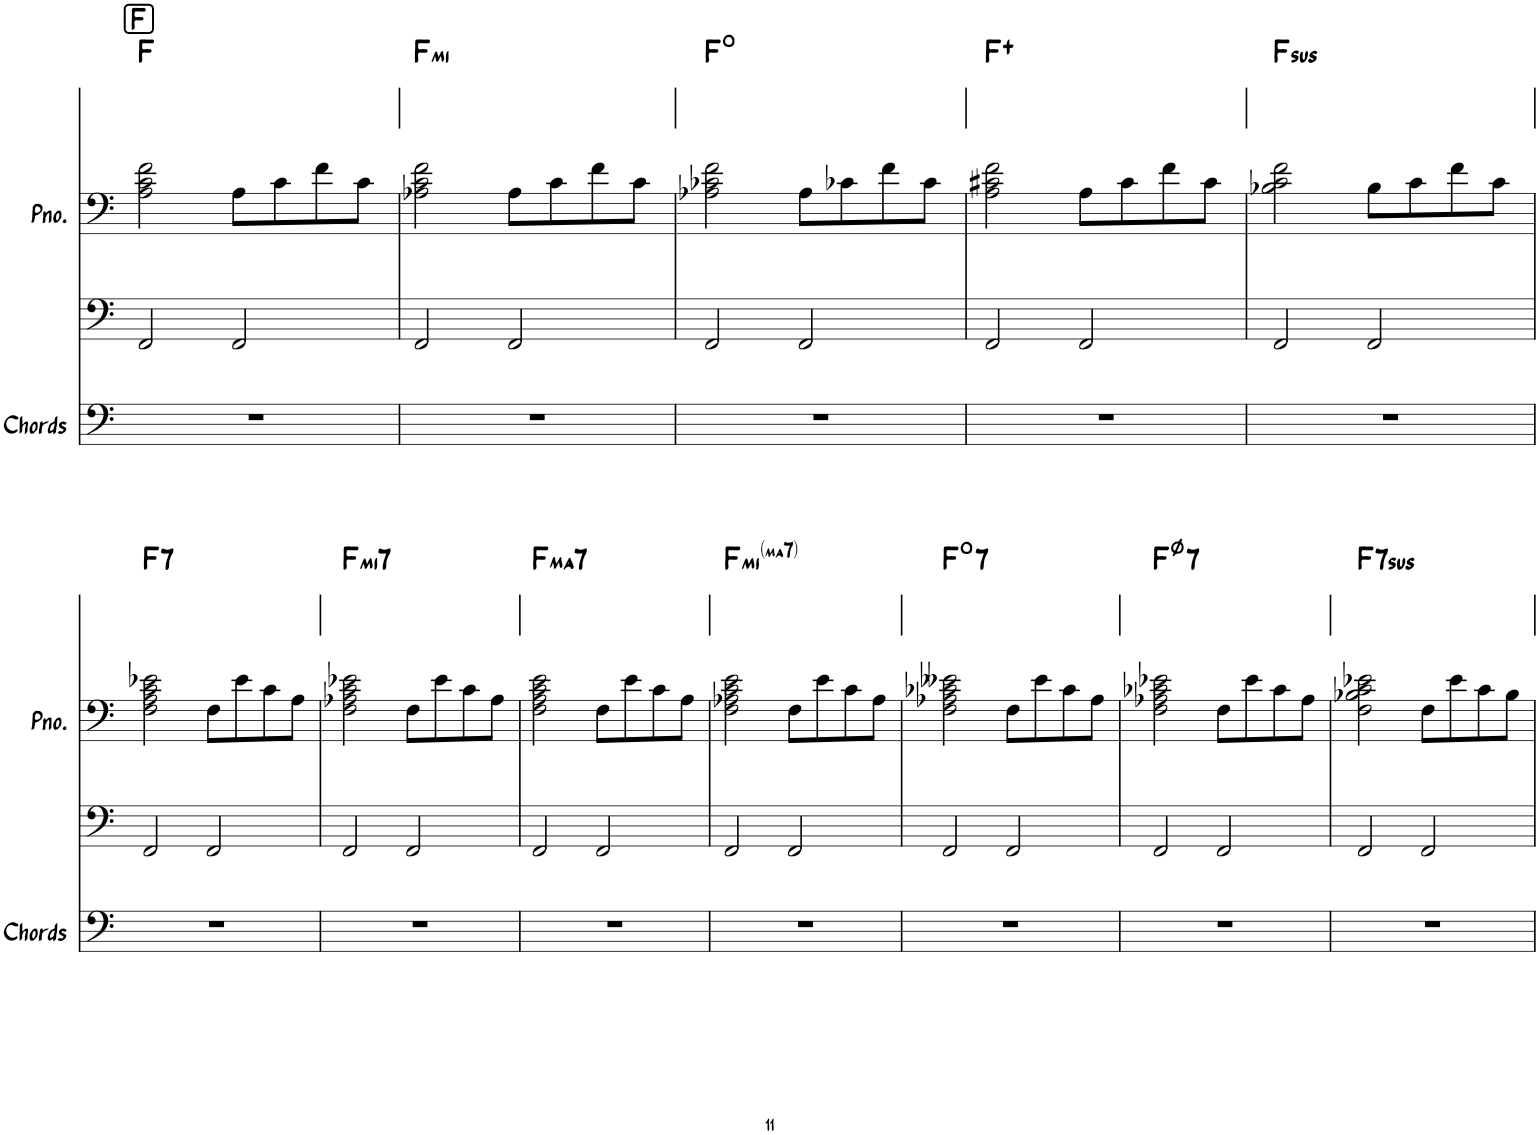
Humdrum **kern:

**kern	**kern	**kern	**kern	**harte
*part2	*part1	*part1	*part1	*part1
*staff4	*staff3	*staff2	*staff1	*
*I"Chords	*I"Piano	*	*	*
*I'Chords	*I'Pno.	*	*	*
!!LO:PB:g=z
*clefF4	*clefF4	*clefF4	*clefG2	*
*k[]	*k[]	*k[]	*k[]	*
*M4/4	*M4/4	*M4/4	*M4/4	*
!!LO:REH:place=s1:a:rj:fs=14:t=F
=101	=101	=101	=101	=101
1r	2FF/	2A\ 2c\ 2f\	1ryy	F:maj
.	2FF/	8A\L	.	.
.	.	8c\	.	.
.	.	8f\	.	.
.	.	8c\J	.	.
=102	=102	=102	=102	=102
!	!	!	!	!LO:H:kt=mi
1r	2FF/	2A-X\ 2c\ 2f\	1ryy	F:min
.	2FF/	8A-\L	.	.
.	.	8c\	.	.
.	.	8f\	.	.
.	.	8c\J	.	.
=103	=103	=103	=103	=103
1r	2FF/	2A-X\ 2c-X\ 2f\	1ryy	F:dim
.	2FF/	8A-\L	.	.
.	.	8c-X\	.	.
.	.	8f\	.	.
.	.	8c-\J	.	.
=104	=104	=104	=104	=104
1r	2FF/	2A\ 2c#X\ 2f\	1ryy	F:aug
.	2FF/	8A\L	.	.
.	.	8c#\	.	.
.	.	8f\	.	.
.	.	8c#\J	.	.
=105	=105	=105	=105	=105
!	!	!	!	!LO:H:kt=sus
1r	2FF/	2B-X\ 2c\ 2f\	1ryy	F:sus4
.	2FF/	8B-\L	.	.
.	.	8c\	.	.
.	.	8f\	.	.
.	.	8c\J	.	.
!!LO:LB:g=z
=106	=106	=106	=106	=106
!	!	!	!	!LO:H:kt=7
1r	2FF/	2F\ 2A\ 2c\ 2e-X\	1ryy	F:7
.	2FF/	8F\L	.	.
.	.	8e-\	.	.
.	.	8c\	.	.
.	.	8A\J	.	.
=107	=107	=107	=107	=107
!	!	!	!	!LO:H:kt=mi7
1r	2FF/	2F\ 2A-X\ 2c\ 2e-X\	1ryy	F:min7
.	2FF/	8F\L	.	.
.	.	8e-\	.	.
.	.	8c\	.	.
.	.	8A-\J	.	.
=108	=108	=108	=108	=108
!	!	!	!	!LO:H:kt=ma7
1r	2FF/	2F\ 2A\ 2c\ 2e\	1ryy	F:maj7
.	2FF/	8F\L	.	.
.	.	8e\	.	.
.	.	8c\	.	.
.	.	8A\J	.	.
=109	=109	=109	=109	=109
!	!	!	!	!LO:H:kt=mima7
1r	2FF/	2F\ 2A-X\ 2c\ 2e\	1ryy	F:minmaj7
.	2FF/	8F\L	.	.
.	.	8e\	.	.
.	.	8c\	.	.
.	.	8A-\J	.	.
=110	=110	=110	=110	=110
!	!	!	!	!LO:H:kt=7
1r	2FF/	2F\ 2A-X\ 2c-X\ 2e--X\	1ryy	F:dim7
.	2FF/	8F\L	.	.
.	.	8e--\	.	.
.	.	8c-\	.	.
.	.	8A-\J	.	.
=111	=111	=111	=111	=111
!	!	!	!	!LO:H:kt=7
1r	2FF/	2F\ 2A-X\ 2c-X\ 2e-X\	1ryy	F:hdim7
.	2FF/	8F\L	.	.
.	.	8e-\	.	.
.	.	8c-\	.	.
.	.	8A-\J	.	.
=112	=112	=112	=112	=112
!	!	!	!	!LO:H:kt=7sus
1r	2FF/	2F\ 2B-X\ 2c\ 2e-X\	1ryy	F:sus4(7)
.	2FF/	8F\L	.	.
.	.	8e-\	.	.
.	.	8c\	.	.
.	.	8B-\J	.	.
=	=	=	=	=
*-	*-	*-	*-	*-
